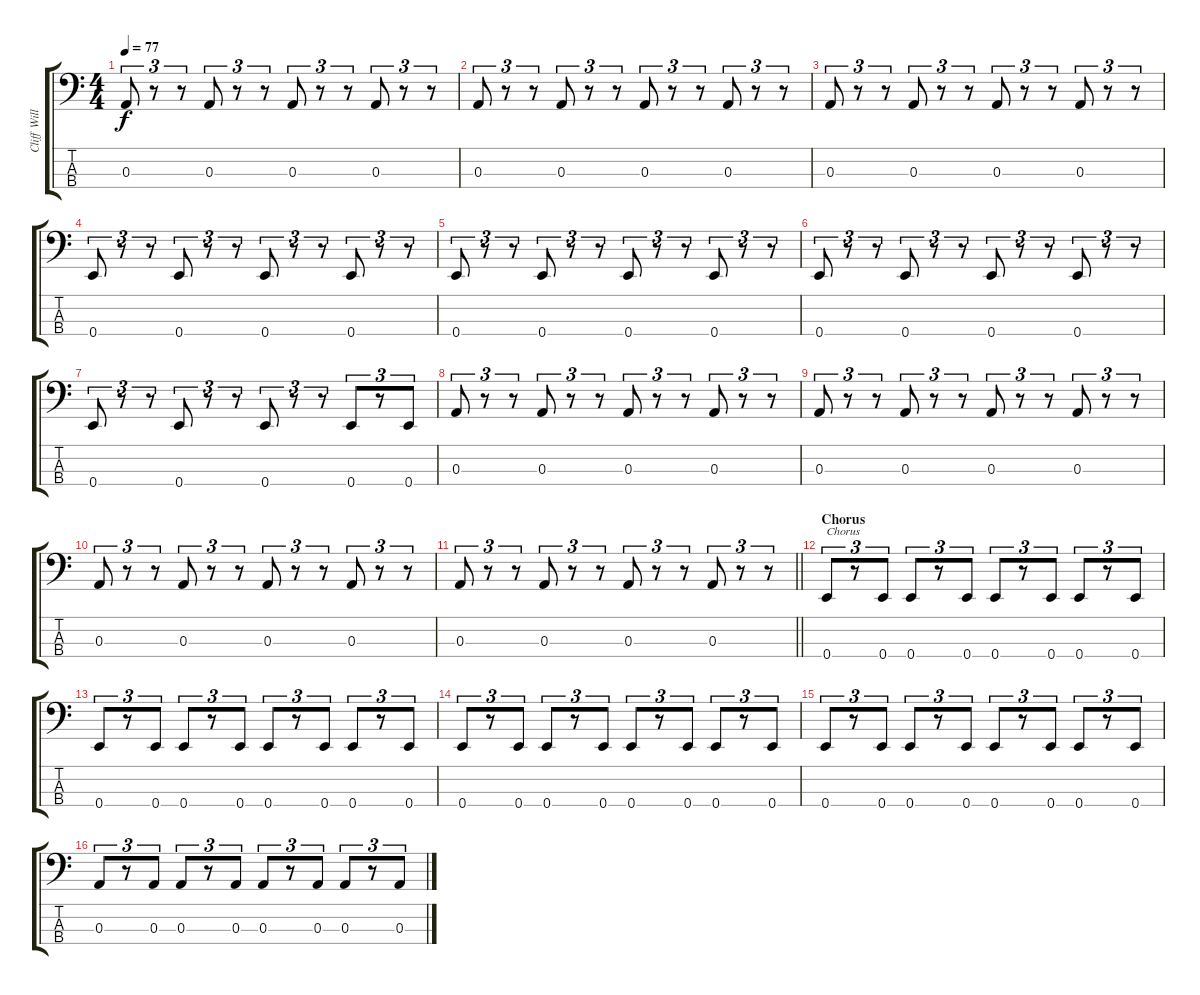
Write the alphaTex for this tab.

\track ("Cliff Williams" "Cliff Will") {instrument electricbassfinger}
\staff {score tabs}
\tuning (G2 D2 A1 E1) {hide}
\ts (4 4)
\tempo 77
\clef f4
\ks c
0.3.8{tu (3 2) dy f} r.8{tu (3 2)} r.8{tu (3 2)} 0.3.8{tu (3 2)} r.8{tu (3 2)} r.8{tu (3 2)} 0.3.8{tu (3 2)} r.8{tu (3 2)} r.8{tu (3 2)} 0.3.8{tu (3 2)} r.8{tu (3 2)} r.8{tu (3 2)} |
0.3.8{tu (3 2)} r.8{tu (3 2)} r.8{tu (3 2)} 0.3.8{tu (3 2)} r.8{tu (3 2)} r.8{tu (3 2)} 0.3.8{tu (3 2)} r.8{tu (3 2)} r.8{tu (3 2)} 0.3.8{tu (3 2)} r.8{tu (3 2)} r.8{tu (3 2)} |
0.3.8{tu (3 2)} r.8{tu (3 2)} r.8{tu (3 2)} 0.3.8{tu (3 2)} r.8{tu (3 2)} r.8{tu (3 2)} 0.3.8{tu (3 2)} r.8{tu (3 2)} r.8{tu (3 2)} 0.3.8{tu (3 2)} r.8{tu (3 2)} r.8{tu (3 2)} |
0.4.8{tu (3 2)} r.8{tu (3 2)} r.8{tu (3 2)} 0.4.8{tu (3 2)} r.8{tu (3 2)} r.8{tu (3 2)} 0.4.8{tu (3 2)} r.8{tu (3 2)} r.8{tu (3 2)} 0.4.8{tu (3 2)} r.8{tu (3 2)} r.8{tu (3 2)} |
0.4.8{tu (3 2)} r.8{tu (3 2)} r.8{tu (3 2)} 0.4.8{tu (3 2)} r.8{tu (3 2)} r.8{tu (3 2)} 0.4.8{tu (3 2)} r.8{tu (3 2)} r.8{tu (3 2)} 0.4.8{tu (3 2)} r.8{tu (3 2)} r.8{tu (3 2)} |
0.4.8{tu (3 2)} r.8{tu (3 2)} r.8{tu (3 2)} 0.4.8{tu (3 2)} r.8{tu (3 2)} r.8{tu (3 2)} 0.4.8{tu (3 2)} r.8{tu (3 2)} r.8{tu (3 2)} 0.4.8{tu (3 2)} r.8{tu (3 2)} r.8{tu (3 2)} |
0.4.8{tu (3 2)} r.8{tu (3 2)} r.8{tu (3 2)} 0.4.8{tu (3 2)} r.8{tu (3 2)} r.8{tu (3 2)} 0.4.8{tu (3 2)} r.8{tu (3 2)} r.8{tu (3 2)} 0.4.8{tu (3 2)} r.8{tu (3 2)} 0.4.8{tu (3 2)} |
0.3.8{tu (3 2)} r.8{tu (3 2)} r.8{tu (3 2)} 0.3.8{tu (3 2)} r.8{tu (3 2)} r.8{tu (3 2)} 0.3.8{tu (3 2)} r.8{tu (3 2)} r.8{tu (3 2)} 0.3.8{tu (3 2)} r.8{tu (3 2)} r.8{tu (3 2)} |
0.3.8{tu (3 2)} r.8{tu (3 2)} r.8{tu (3 2)} 0.3.8{tu (3 2)} r.8{tu (3 2)} r.8{tu (3 2)} 0.3.8{tu (3 2)} r.8{tu (3 2)} r.8{tu (3 2)} 0.3.8{tu (3 2)} r.8{tu (3 2)} r.8{tu (3 2)} |
0.3.8{tu (3 2)} r.8{tu (3 2)} r.8{tu (3 2)} 0.3.8{tu (3 2)} r.8{tu (3 2)} r.8{tu (3 2)} 0.3.8{tu (3 2)} r.8{tu (3 2)} r.8{tu (3 2)} 0.3.8{tu (3 2)} r.8{tu (3 2)} r.8{tu (3 2)} |
\barLineRight lightlight
0.3.8{tu (3 2)} r.8{tu (3 2)} r.8{tu (3 2)} 0.3.8{tu (3 2)} r.8{tu (3 2)} r.8{tu (3 2)} 0.3.8{tu (3 2)} r.8{tu (3 2)} r.8{tu (3 2)} 0.3.8{tu (3 2)} r.8{tu (3 2)} r.8{tu (3 2)} |
\section ("" "Chorus")
0.4.8{tu (3 2) txt "Chorus"} r.8{tu (3 2)} 0.4.8{tu (3 2)} 0.4.8{tu (3 2)} r.8{tu (3 2)} 0.4.8{tu (3 2)} 0.4.8{tu (3 2)} r.8{tu (3 2)} 0.4.8{tu (3 2)} 0.4.8{tu (3 2)} r.8{tu (3 2)} 0.4.8{tu (3 2)} |
0.4.8{tu (3 2)} r.8{tu (3 2)} 0.4.8{tu (3 2)} 0.4.8{tu (3 2)} r.8{tu (3 2)} 0.4.8{tu (3 2)} 0.4.8{tu (3 2)} r.8{tu (3 2)} 0.4.8{tu (3 2)} 0.4.8{tu (3 2)} r.8{tu (3 2)} 0.4.8{tu (3 2)} |
0.4.8{tu (3 2)} r.8{tu (3 2)} 0.4.8{tu (3 2)} 0.4.8{tu (3 2)} r.8{tu (3 2)} 0.4.8{tu (3 2)} 0.4.8{tu (3 2)} r.8{tu (3 2)} 0.4.8{tu (3 2)} 0.4.8{tu (3 2)} r.8{tu (3 2)} 0.4.8{tu (3 2)} |
0.4.8{tu (3 2)} r.8{tu (3 2)} 0.4.8{tu (3 2)} 0.4.8{tu (3 2)} r.8{tu (3 2)} 0.4.8{tu (3 2)} 0.4.8{tu (3 2)} r.8{tu (3 2)} 0.4.8{tu (3 2)} 0.4.8{tu (3 2)} r.8{tu (3 2)} 0.4.8{tu (3 2)} |
0.3.8{tu (3 2)} r.8{tu (3 2)} 0.3.8{tu (3 2)} 0.3.8{tu (3 2)} r.8{tu (3 2)} 0.3.8{tu (3 2)} 0.3.8{tu (3 2)} r.8{tu (3 2)} 0.3.8{tu (3 2)} 0.3.8{tu (3 2)} r.8{tu (3 2)} 0.3.8{tu (3 2)}
